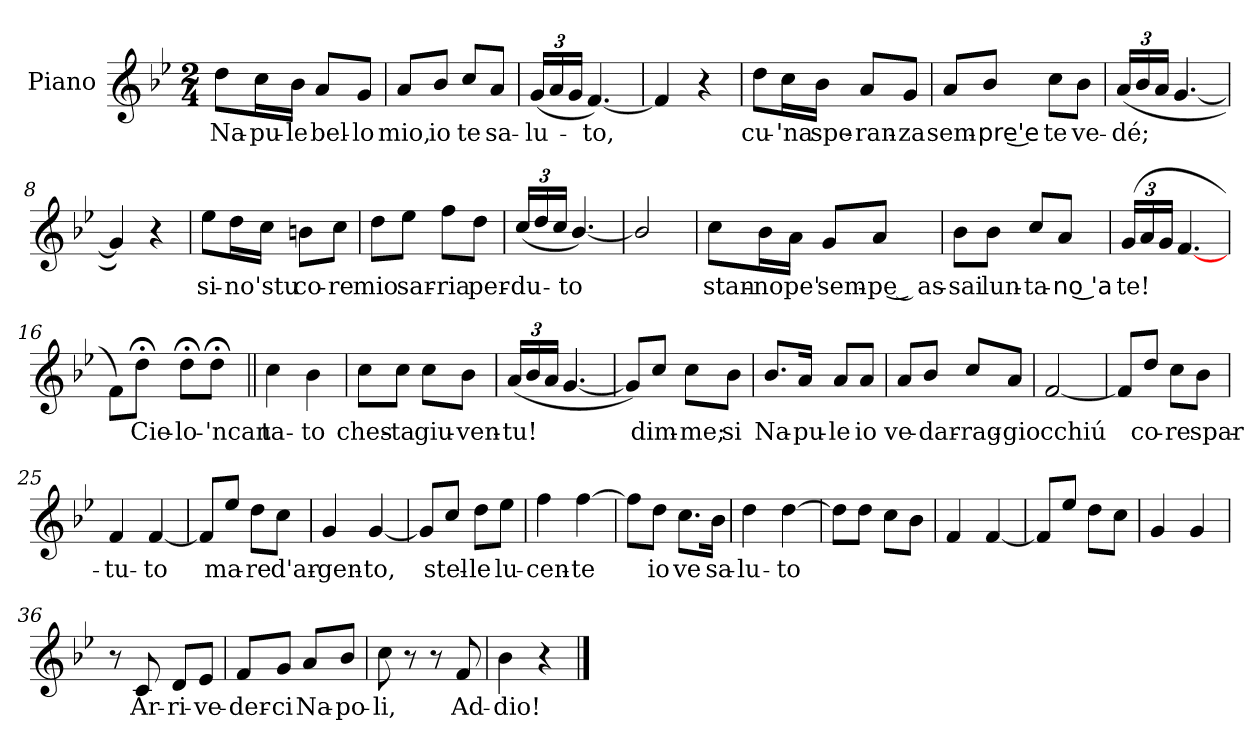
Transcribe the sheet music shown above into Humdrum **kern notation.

**kern	**text
*part1	*part1
*staff1	*staff1
*I"Piano	*
*I'Pno.	*
*clefG2	*
*k[b-e-]	*
*B-:	*
*M2/4	*
=1	=1
8dd\L	Na-
16cc\L	-pu-
16b-\JJ	-le
8a/L	bel-
8g/J	-lo
=2	=2
8a/L	mio,
8b-/J	io
8cc/L	te
8a/J	sa-
=3	=3
*Xbrackettup	*
(24g/LL	-lu-
24a/	.
24g/JJ	.
[4.f/)	-to,
=4	=4
4f/]	.
4r	.
!!LO:LB:g=z
=5	=5
8dd\L	cu-
16cc\L	-'na
16b-\JJ	spe-
8a/L	-ran-
8g/J	-za
=6	=6
8a/L	sem-
8b-/J	-pre͜'e
8cc\L	te
8b-\J	ve-
=7	=7
(24a/LL	-dé;
24b-/	.
24a/JJ	.
[4.g/	.
=8	=8
4g/])	.
4r	.
=9	=9
8ee-\L	si-
16dd\L	-no
16cc\JJ	'stu
8bn\L	co-
8cc\J	-re
!!LO:LB:g=z
=10	=10
8dd\L	mio
8ee-\J	sar-
8ff\L	-ria
8dd\J	per-
=11	=11
(24cc/LL	-du-
24dd/	.
24cc/JJ	.
[4.b-/)	-to
=12	=12
2b-/]	.
=13	=13
8cc\L	stan-
16b-\L	-no
16a\JJ	pe'
8g/L	sem-
8a/J	-pe͜ as-
!!LO:LB:g=z
=14	=14
8b-\L	-sai
8b-\J	lun-
8cc/L	-ta-
8a/J	-no͜ 'a
=15	=15
(24g/LL	te!
24a/	.
24g/JJ	.
[4.f/	.
=16	=16
8f\L)	.
8dd;<\J	Cie-
8dd;<\L	-lo-
8dd;<\J	-'ncan
=17||	=17||
4cc\	ta-
4b-\	-to
!!LO:LB:g=z
=18	=18
8cc\L	ches-
8cc\J	-ta
8cc\L	giu-
8b-\J	-ven-
=19	=19
(24a/LL	-tu!
24b-/	.
24a/JJ	.
[4.g/	.
=20	=20
8g/L])	.
8cc/J	dim-
8cc\L	-me;
8b-\J	si
=21	=21
8.b-/L	Na-
16a/Jk	-pu-
8a/L	-le
8a/J	io
=22	=22
8a/L	ve-
8b-/J	-dar-
8cc/L	-rag-
8a/J	-gio
!!LO:LB:g=z
=23	=23
[2f/	cchiú
=24	=24
8f/L]	.
8dd/J	co-
8cc\L	-re
8b-\J	spar-
=25	=25
4f/	-tu-
[4f/	-to
=26	=26
8f/L]	.
8ee-/J	ma-
8dd\L	-re
8cc\J	d'ar-
=27	=27
4g/	-gen-
[4g/	-to,
!!LO:LB:g=z
=28	=28
8g/L]	.
8cc/J	stel-
8dd\L	-le
8ee-\J	lu-
=29	=29
4ff\	-cen-
[4ff\	-te
=30	=30
8ff\L]	.
8dd\J	io
8.cc\L	ve
16b-\Jk	sa-
=31	=31
4dd\	-lu-
[4dd\	-to
=32	=32
8dd\L]	.
8dd\J	.
8cc\L	.
8b-\J	.
=33	=33
4f/	.
[4f/	.
!!LO:LB:g=z
=34	=34
8f/L]	.
8ee-/J	.
8dd\L	.
8cc\J	.
=35	=35
4g/	.
4g/	.
=36	=36
8r	.
8c/	Ar-
8d/L	-ri-
8e-/J	-ve-
=37	=37
8f/L	-der-
8g/J	-ci
8a/L	Na-
8b-/J	-po-
=38	=38
8cc\	-li,
8r	.
8r	.
8f/	Ad-
=39	=39
4b-\	-dio!
4r	.
==	==
*-	*-
